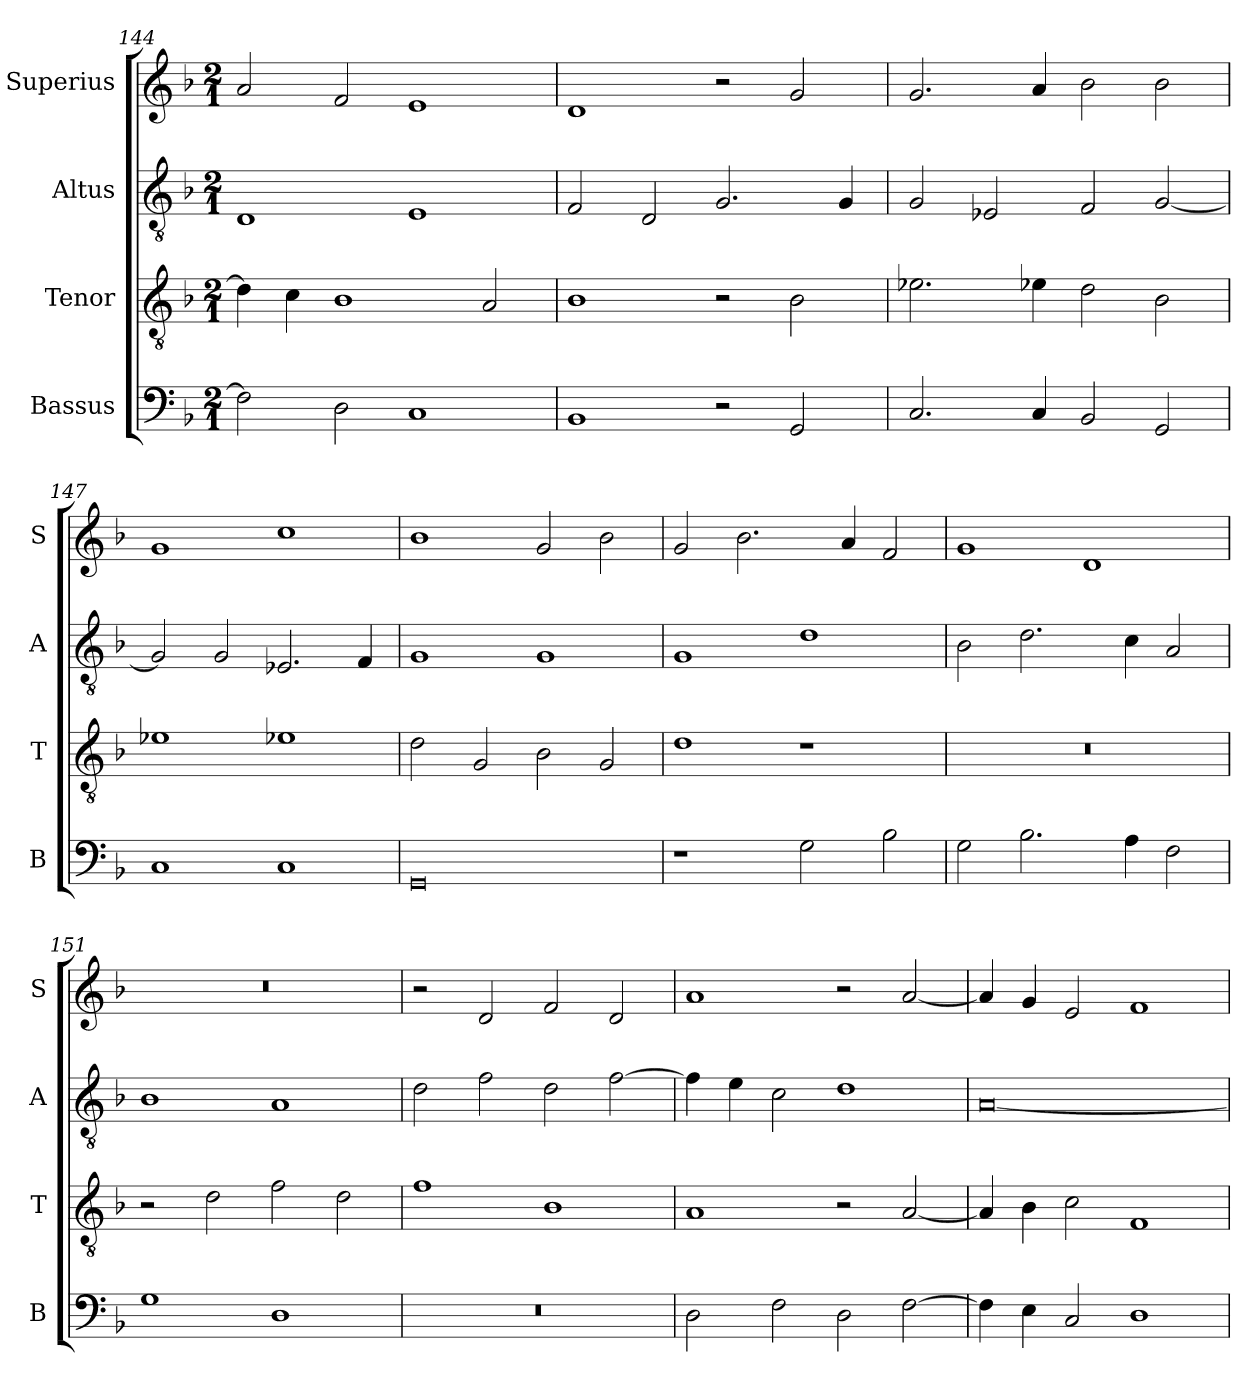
**kern	**kern	**kern	**kern
*part4	*part3	*part2	*part1
*staff4	*staff3	*staff2	*staff1
*I"Bassus	*I"Tenor	*I"Altus	*I"Superius
*I'B	*I'T	*I'A	*I'S
*clefF4	*clefGv2	*clefGv2	*clefG2
*k[b-]	*k[b-]	*k[b-]	*k[b-]
*M2/1	*M2/1	*M2/1	*M2/1
=144	=144	=144	=144
2F\]	4d\]	1D	2a/
.	4c\	.	.
2D\	1B-	.	2f/
1C	.	1E	1e
.	2A/	.	.
=145	=145	=145	=145
1BB-	1B-	2F/	1d
.	.	2D/	.
2r	2r	2.G/	2r
2GG/	2B-\	.	2g/
.	.	4G/	.
=146	=146	=146	=146
2.C/	2.e-X\	2G/	2.g/
.	.	2E-X/	.
4C/	4e-X\	.	4a/
2BB-/	2d\	2F/	2b-\
2GG/	2B-\	[2G/	2b-\
=147	=147	=147	=147
1C	1e-X	2G/]	1g
.	.	2G/	.
1C	1e-X	2.E-X/	1cc
.	.	4F/	.
=148	=148	=148	=148
0GG	2d\	1G	1b-
.	2G/	.	.
.	2B-\	1G	2g/
.	2G/	.	2b-\
=149	=149	=149	=149
1r	1d	1G	2g/
.	.	.	2.b-\
2G\	1r	1d	.
.	.	.	4a/
2B-\	.	.	2f/
=150	=150	=150	=150
2G\	0r	2B-\	1g
2.B-\	.	2.d\	.
.	.	.	1d
4A\	.	4c\	.
2F\	.	2A/	.
=151	=151	=151	=151
1G	2r	1B-	0r
.	2d\	.	.
1D	2f\	1A	.
.	2d\	.	.
=152	=152	=152	=152
0r	1f	2d\	2r
.	.	2f\	2d/
.	1B-	2d\	2f/
.	.	[2f\	2d/
=153	=153	=153	=153
2D\	1A	4f\]	1a
.	.	4e\	.
2F\	.	2c\	.
2D\	2r	1d	2r
[2F\	[2A/	.	[2a/
=154	=154	=154	=154
4F\]	4A/]	[0A	4a/]
4E\	4B-\	.	4g/
2C/	2c\	.	2e/
1D	1F	.	1f
=	=	=	=
*-	*-	*-	*-
